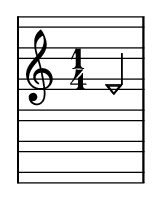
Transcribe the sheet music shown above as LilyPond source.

\version "2.14.0"

\header {
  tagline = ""
}

\paper {
  #(set-paper-size "a10")
}

%Customizing note head stencils based on pitch
%Defining stencils

upTriangle =
#(ly:make-stencil 
	(list 'embedded-ps
    "gsave
      currentpoint translate
      newpath
      -.1875 -.5 moveto
      .65625 .5 lineto
      1.5 -.5 lineto
      closepath
      fill
      grestore" )
    (cons -.1875 1.5)
    (cons -.5 .5)
)

downTriangle =
#(ly:make-stencil 
	(list 'embedded-ps
    "gsave
      currentpoint translate

      newpath
      .08 .34 moveto
      .65625 -.4 lineto
      1.2325 .34 lineto
      closepath
      0.12 setlinewidth
      stroke      

      newpath
      -.0775 .43 moveto
      .65625 -.43 lineto
      1.39 .43 lineto
      closepath
      0.1 setlinewidth
      stroke      
	  
	  newpath
      -.1675 .48 moveto
      .65625 -.48 lineto
      1.48 .48 lineto
      closepath
      0.04 setlinewidth
      stroke

      grestore" )
    (cons -.1875 1.5)
    (cons -.5 .5)
)

upTriLgr = 
#(ly:make-stencil 
	(list 'embedded-ps
    "gsave
      currentpoint translate
      newpath
      -.1875 -.5 moveto
      .65625 .5 lineto
      1.5 -.5 lineto
      closepath
      fill
	  newpath
	  -.5 0 moveto
	  1.8 0 lineto
      closepath
      .19 setlinewidth
      stroke  
      grestore" )
    (cons -.1875 1.5)
    (cons -.5 .5)
)

downTriLgr =
#(ly:make-stencil 
	(list 'embedded-ps
    "gsave
      currentpoint translate
      newpath
      .08 .34 moveto
      .65625 -.4 lineto
      1.2325 .34 lineto
      closepath
      0.12 setlinewidth
      stroke      
      newpath
      -.0775 .43 moveto
      .65625 -.43 lineto
      1.39 .43 lineto
      closepath
      0.1 setlinewidth
      stroke      
	  newpath
      -.1675 .48 moveto
      .65625 -.48 lineto
      1.48 .48 lineto
      closepath
      0.04 setlinewidth
      stroke
	  newpath
	  -.5 0 moveto
	  1.8 0 lineto
      closepath
      .19 setlinewidth
      stroke  
      grestore" )
    (cons -.1875 1.5)
    (cons -.5 .5)
)

%Based on the pitch's semitone, which note head
#(define (semitone-to-stencil semitone)
         (let ((s (modulo semitone 12)))
         	(case s
		((11) upTriLgr)
		((0) downTriLgr)
		(else (if (= (remainder semitone 2) 0) downTriangle upTriangle))
	))
)

%Get the pitch from the grob, convert to semitone, and send it on
#(define (stencil-notehead grob)
   (semitone-to-stencil 
	 (ly:pitch-semitones (ly:event-property (event-cause grob) 'pitch))))


%Begin stem attachment adjustment code
%Assign stem attachment values to variables

upTriUpStem 	= #'(1 . -1)
upTridownStem 	= #'(1 . .9)
downTriUpStem	= #'(1 . .9)
downTriDownStem	= #'(1 . -1)

%Based on the pitch, is the stem up or down, 
%Then based on pitch is the note head an up or down triangle

#(define (pitch-to-stem pitch stemdir)
	(if (= (modulo (ly:pitch-semitones pitch) 2) 1) 
		(if (= UP stemdir) upTriUpStem upTridownStem)		
		(if (= DOWN stemdir) downTriDownStem downTriUpStem)
	)
)

%Get the stem from notehead grob
#(define (notehead-get-notecolumn nhgrob)
   (ly:grob-parent nhgrob X))

#(define (notehead-get-stem nhgrob)
   (let ((notecolumn (notehead-get-notecolumn nhgrob)))
     (ly:grob-object notecolumn 'stem)))

%Get the pitch and stem direction from the grob and send it on
#(define (stem-adjuster nhgrob)
	(pitch-to-stem
	    (ly:event-property (event-cause nhgrob) 'pitch) 
		(ly:grob-property (notehead-get-stem nhgrob) 'direction) ))

%Begin double-stem for half note code
#(define (doubleStemmer grob)
   (if (= 1 (ly:grob-property grob 'duration-log))

		(ly:stencil-combine-at-edge
              (ly:stem::print grob)
              X
              (- (ly:grob-property grob 'direction))
              (ly:stem::print grob)
              -.42 0) ;; note: use .15 for other side

		(ly:stem::print grob)
	)
)

%End customization scripts


upTriangleEmpty =
#(ly:make-stencil 
	(list 'embedded-ps
    "gsave
      currentpoint translate
      newpath
      -.1875 -.5 moveto
      .65625 .5 lineto
      1.5 -.5 lineto
      closepath
      0.19 setlinewidth
      stroke
      grestore" )
    (cons -.1875 1.5)
    (cons -.5 .5)
)

upTriangleFull =
#(ly:make-stencil 
	(list 'embedded-ps
    "gsave
      currentpoint translate
      newpath
      -.1875 -.5 moveto
      .65625 .5 lineto
      1.5 -.5 lineto
      closepath
      fill
      grestore" )
    (cons -.1875 1.5)
    (cons -.5 .5)
)

downTriangleEmpty =
#(ly:make-stencil 
	(list 'embedded-ps
    "gsave
      currentpoint translate

      newpath
      .08 .34 moveto
      .65625 -.4 lineto
      1.2325 .34 lineto
      closepath
      0.12 setlinewidth
      stroke      

      newpath
      -.0775 .43 moveto
      .65625 -.43 lineto
      1.39 .43 lineto
      closepath
      0.1 setlinewidth
      stroke      
	  
	  newpath
      -.1675 .48 moveto
      .65625 -.48 lineto
      1.48 .48 lineto
      closepath
      0.04 setlinewidth
      stroke

      grestore" )
    (cons -.1875 1.5)
    (cons -.5 .5)
)

downTriangleFull =
#(ly:make-stencil 
	(list 'embedded-ps
    "gsave
      currentpoint translate

      newpath
      .08 .34 moveto
      .65625 -.4 lineto
      1.2325 .34 lineto
      closepath
      0.12 setlinewidth
      stroke      

      newpath
      -.0775 .43 moveto
      .65625 -.43 lineto
      1.39 .43 lineto
      closepath
      0.1 setlinewidth
      stroke      
	  
	  newpath
      -.1675 .48 moveto
      .65625 -.48 lineto
      1.48 .48 lineto
      closepath
      fill

      grestore" )
    (cons -.1875 1.5)
    (cons -.5 .5)
)

upTriLgr = 
#(ly:make-stencil 
	(list 'embedded-ps
    "gsave
      currentpoint translate
      newpath
      -.1875 -.5 moveto
      .65625 .5 lineto
      1.5 -.5 lineto
      closepath
      0.19 setlinewidth
      stroke
	  newpath
	  -.5 0 moveto
	  1.8 0 lineto
      closepath
      .19 setlinewidth
      stroke  
      grestore" )
    (cons -.1875 1.5)
    (cons -.5 .5)
)

downTriLgr =
#(ly:make-stencil 
	(list 'embedded-ps
    "gsave
      currentpoint translate
      newpath
      .08 .34 moveto
      .65625 -.4 lineto
      1.2325 .34 lineto
      closepath
      0.12 setlinewidth
      stroke      
      newpath
      -.0775 .43 moveto
      .65625 -.43 lineto
      1.39 .43 lineto
      closepath
      0.1 setlinewidth
      stroke      
	  newpath
      -.1675 .48 moveto
      .65625 -.48 lineto
      1.48 .48 lineto
      closepath
      0.04 setlinewidth
      stroke
	  newpath
	  -.5 0 moveto
	  1.8 0 lineto
      closepath
      .19 setlinewidth
      stroke  
      grestore" )
    (cons -.1875 1.5)
    (cons -.5 .5)
)

%Based on the pitch's semitone, which note head
#(define (semitone-to-stencil semitone)
         (let ((s (modulo semitone 12)))
         	(case s
		((11) upTriLgr)
		((0) downTriLgr)
                ((2 4) downTriangleEmpty)
                ((5 7 9) upTriangleEmpty)
                ((1 3) upTriangleFull)
                ((6 8 10) downTriangleFull)
	))
)

%Get the pitch from the grob, convert to semitone, and send it on
#(define (stencil-notehead grob)
   (semitone-to-stencil 
	 (ly:pitch-semitones (ly:event-property (event-cause grob) 'pitch))))


%Begin stem attachment adjustment code
%Assign stem attachment values to variables

upTriUpStem 	= #'(1 . -1)
upTridownStem 	= #'(1 . .9)
downTriUpStem	= #'(1 . .9)
downTriDownStem	= #'(1 . -1)

%Based on the pitch, is the stem up or down, 
%Then based on pitch is the note head an up or down triangle

#(define (pitch-to-stem pitch stemdir)
	(if (= (modulo (ly:pitch-semitones pitch) 2) 1) 
		(if (= UP stemdir) upTriUpStem upTridownStem)		
		(if (= DOWN stemdir) downTriDownStem downTriUpStem)
	)
)

%Get the stem from notehead grob
#(define (notehead-get-notecolumn nhgrob)
   (ly:grob-parent nhgrob X))

#(define (notehead-get-stem nhgrob)
   (let ((notecolumn (notehead-get-notecolumn nhgrob)))
     (ly:grob-object notecolumn 'stem)))

%Get the pitch and stem direction from the grob and send it on
#(define (stem-adjuster nhgrob)
	(pitch-to-stem
	    (ly:event-property (event-cause nhgrob) 'pitch) 
		(ly:grob-property (notehead-get-stem nhgrob) 'direction) ))

%Begin double-stem for half note code
#(define (doubleStemmer grob)
   (if (= 1 (ly:grob-property grob 'duration-log))

		(ly:stencil-combine-at-edge
              (ly:stem::print grob)
              X
              (- (ly:grob-property grob 'direction))
              (ly:stem::print grob)
              -.42 0) ;; note: use .15 for other side

		(ly:stem::print grob)
	)
)

%End customization scripts

down = {
      \override Stem #'direction = #DOWN     
}

up = {
      \override Stem #'direction = #UP
}

nl = {
      \once \override Score.RehearsalMark #'transparent = ##t
      \mark "C"
}

tn = {
  \override Staff.StaffSymbol #'line-positions = #'(10 8 4 2 -2 -4 -8 -10 -14 -16 -20 -22)
  \override NoteHead #'stem-attachment = #stem-adjuster
  \override NoteHead #'stencil = #stencil-notehead
  \override Stem #'stencil = #doubleStemmer
}

notes = \relative c {
      \time 1/4
      \autoBeamOff

      \up
      e'4
}

\new Staff \with {
  \remove "Accidental_engraver"
  \remove "Key_engraver" 
  staffLineLayoutFunction = #(lambda (p) (floor (/ (+ (ly:pitch-semitones p) 1) 2)))
  middleCPosition = #-6
  clefGlyph = #"clefs.G"
  clefPosition = #(+ -6 4)
}
{
  \tn
  \notes 
}


